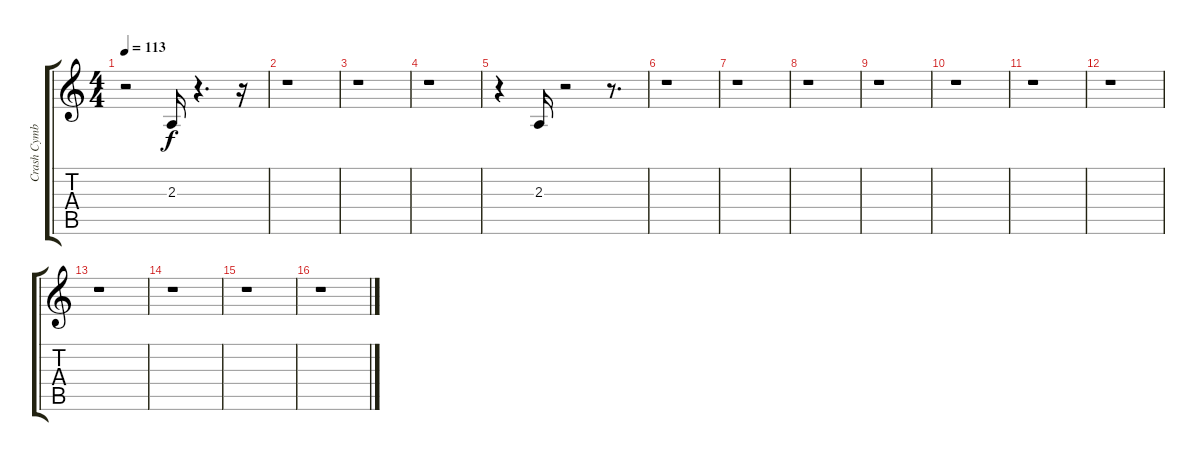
\track ("Crash Cymbal" "Crash Cymb") {instrument acousticgrandpiano}
\staff {score tabs}
\tuning (E4 B3 G3 D3 A2 E2) {hide}
\ts (4 4)
\tempo 113
\clef g2
\ks c
r.2{dy f} 2.3.16 r.4{d} r.16 |
r.1 |
r.1 |
r.1 |
r.4 2.3.16 r.2 r.8{d} |
r.1 |
r.1 |
r.1 |
r.1 |
r.1 |
r.1 |
r.1 |
r.1 |
r.1 |
r.1 |
r.1
